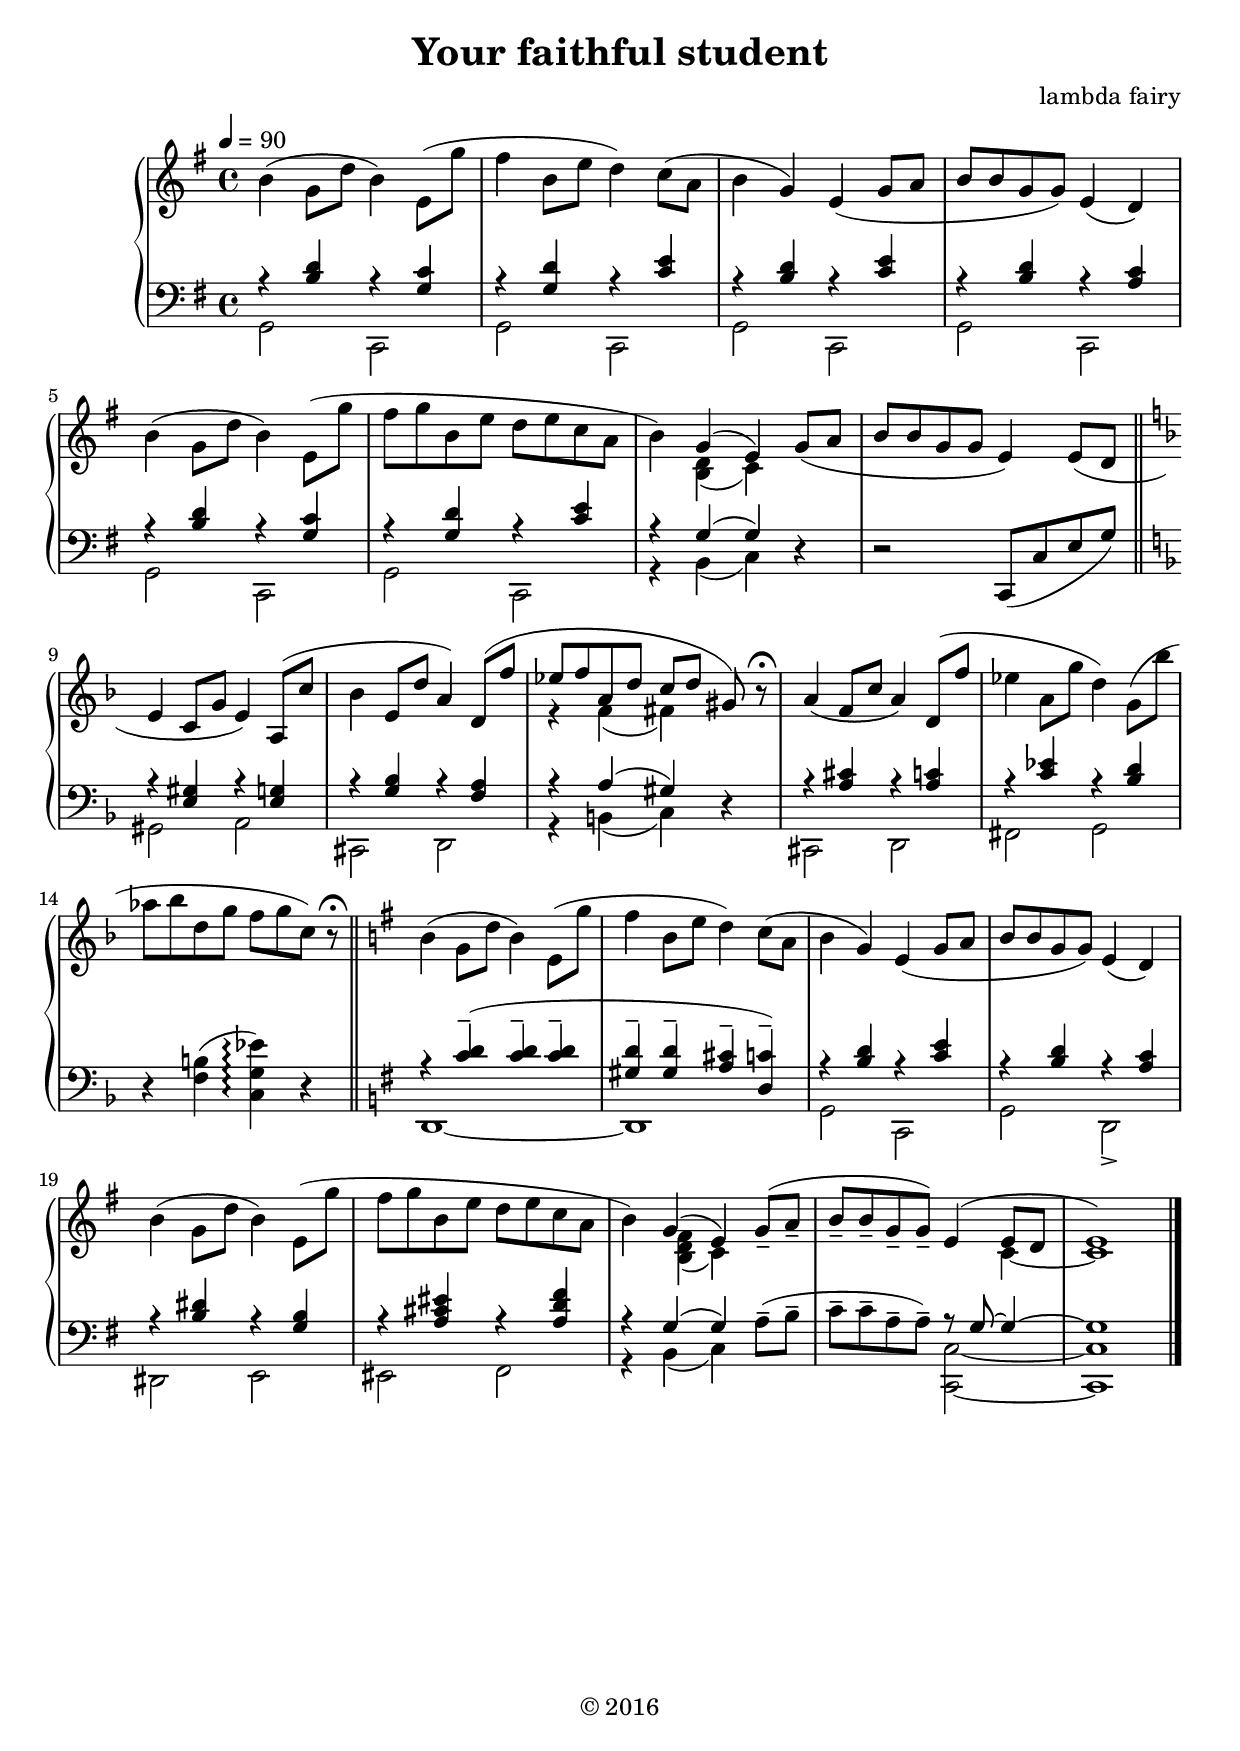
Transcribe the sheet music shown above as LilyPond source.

\version "2.18.2"

\include "articulate.ly"
\include "shared.ily"

#(set-global-staff-size 21)

\header {
    title = "Your faithful student"
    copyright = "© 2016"
    }

A = {
    \clef treble
    \set Staff.midiInstrument = #"acoustic grand"
    \tempo 4 = 90
    \key g \major

    \time 4/4

    \relative c'' {
        | b4( g8 d' b4) e,8( g'
        | fs4 b,8 e d4) c8( a
        | b4 g) e( g8 a
        | b b g g) e4( d)
        }

    \relative c'' {
        | b4( g8 d' b4) e,8( g'
        | fs8 g b, e d e c a
        | b4) << { g( e) } \\ { <b d>( c) } >> g'8( a
        | b b g g e4)
        }

    \relative c' {
        e8( d
        \key d \minor
        \bar "||"
        | e4 c8 g' e4) a,8( c'
        | bf4 e,8 d' a4)
        << { d,8( f'
            | ef8 f a, d c[ d] gs,)
            }
        \\ { s4
            | r f( fs) s8
            } >>
        r8\fermata
        }

    \relative f' {
        | a4( f8 c' a4) d,8( f'
        | ef4 a,8 g' d4) g,8( bf'
        | af bf d, g f g c,) r\fermata
        }

    \key g \major
    \bar "||"
    \relative c'' {
        | b4( g8 d' b4) e,8( g'
        | fs4 b,8 e d4) c8( a
        | b4 g) e( g8 a
        | b b g g) e4( d)
        }

    \relative c'' {
        | b4( g8 d' b4) e,8( g'
        | fs8 g b, e d e c a
        | b4) << { g( e) } \\ { <b d fs>( c) } >> \slurUp g'8(-- a--
        | b-- b-- g-- g)--
        << { e4( e8 d | e1) } \\ { s4 c ~ | c1 } >>
        }

    \bar "|."
    }

B = {
    \clef bass
    \set Staff.midiInstrument = #"acoustic grand"
    \key g \major

    << \relative g {
        | r4 <b d> r <g c>
        | r <g d'> r <c e>
        | r <b d> r <c e>
        | r <b d> r <a c>
        }
    \\ \relative g, {
        | g2 c,
        | g' c,
        | g' c,
        | g' c,
        } >>

    << \relative g {
        | r4 <b d> r <g c>
        | r <g d'> r <c e>
        | r g( g)
        }
    \\ \relative g, {
        | g2 c,
        | g' c,
        | r4 b'( c)
        } >>
    r4
    \relative c, {
        | r2 c8( c' e g)
        }

    \break
    \key d \minor
    << \relative c' {
        | r4 <e, gs> r <e g>
        | r <g bf> r <f a>
        | r a( gs)
        }
    \\ \relative c {
        | gs2 a
        | cs, d
        | r4 b'( c)
        } >>
    r4

    << \relative c' {
        | r4 <a cs> r <a c>
        | r <c ef> r <bf d>
        }
    \\ \relative c {
        | cs,2 d
        | fs g
        } >>
    \relative c {
        | r4 <f b>( <c g' ef'>)\arpeggio r
        }

    \key g \major
    << \relative g {
        | r4 <c d>(-- q-- q--
        | <gs d'>-- q-- <a cs>-- <d, c'>)--
        | r <b' d> r <c e>
        | r <b d> r <a c>
        }
    \\ \relative g, {
        | d1 ~
        | d1
        | g2 c,
        | g' d->
        } >>

    << \relative g {
        | r4 <b ds> r <g b>
        | r <a cs es> r <a d fs>
        | r g( g)
        }
    \\ \relative g, {
        | ds2 e
        | es fs
        | r4 b( c)
        } >>
    \relative g {
        a8(-- b--
        | c-- c-- a-- a)--
        }
    << \relative g {
        r8 g ~ g4 ~
        | g1
        }
    \\ \relative c, {
        <c c'>2 ~
        | q1
        } >>

    }

stuff = <<
    \new PianoStaff <<
        \new Staff = "A" { \A }
        \new Staff = "B" { \B }
        >>
    >>

\score {
    \stuff
    \layout { }
    }

\score {
    \articulate \stuff
    \midi { }
    }
